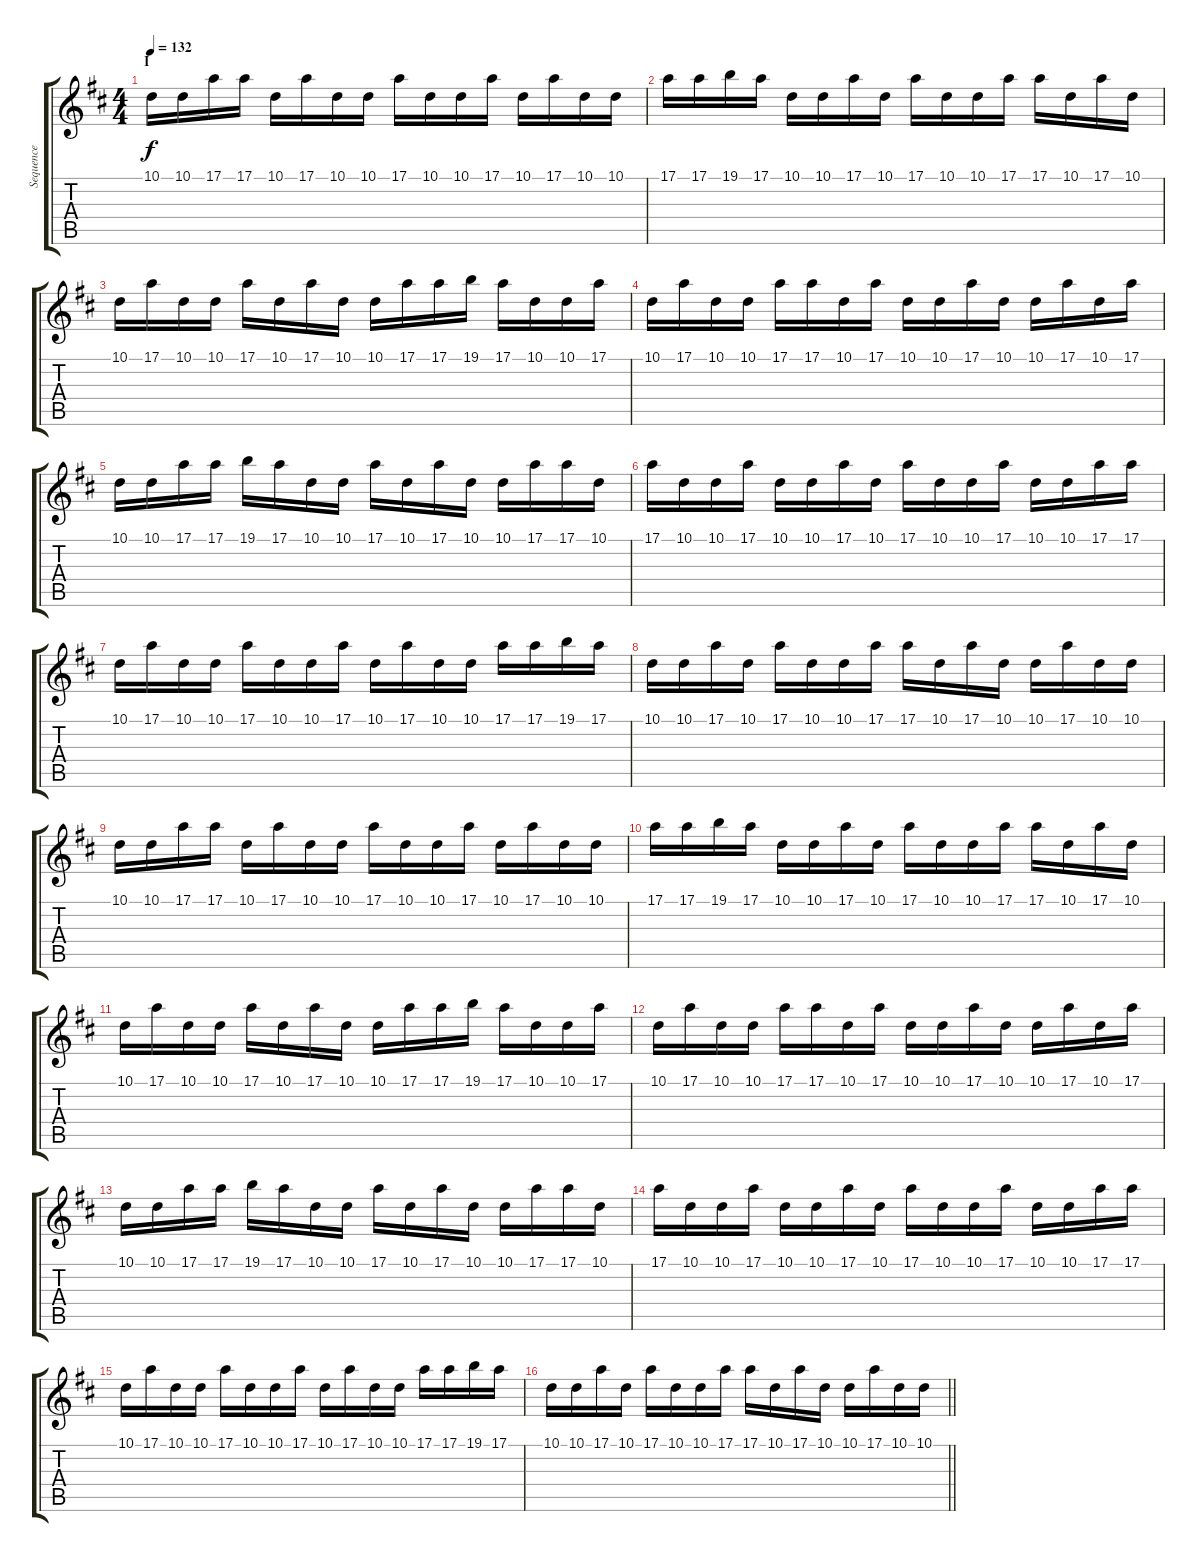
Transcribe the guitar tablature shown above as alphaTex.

\track ("Sequence" "Sequence") {instrument pad1newage}
\staff {score tabs}
\tuning (E4 B3 G3 D3 A2 E2) {hide}
\ts (4 4)
\section ("" "I")
\tempo 132
\clef g2
\ks d
10.1.16{dy f} 10.1.16 17.1.16 17.1.16 10.1.16 17.1.16 10.1.16 10.1.16 17.1.16 10.1.16 10.1.16 17.1.16 10.1.16 17.1.16 10.1.16 10.1.16 |
17.1.16 17.1.16 19.1.16 17.1.16 10.1.16 10.1.16 17.1.16 10.1.16 17.1.16 10.1.16 10.1.16 17.1.16 17.1.16 10.1.16 17.1.16 10.1.16 |
10.1.16 17.1.16 10.1.16 10.1.16 17.1.16 10.1.16 17.1.16 10.1.16 10.1.16 17.1.16 17.1.16 19.1.16 17.1.16 10.1.16 10.1.16 17.1.16 |
10.1.16 17.1.16 10.1.16 10.1.16 17.1.16 17.1.16 10.1.16 17.1.16 10.1.16 10.1.16 17.1.16 10.1.16 10.1.16 17.1.16 10.1.16 17.1.16 |
10.1.16 10.1.16 17.1.16 17.1.16 19.1.16 17.1.16 10.1.16 10.1.16 17.1.16 10.1.16 17.1.16 10.1.16 10.1.16 17.1.16 17.1.16 10.1.16 |
17.1.16 10.1.16 10.1.16 17.1.16 10.1.16 10.1.16 17.1.16 10.1.16 17.1.16 10.1.16 10.1.16 17.1.16 10.1.16 10.1.16 17.1.16 17.1.16 |
10.1.16 17.1.16 10.1.16 10.1.16 17.1.16 10.1.16 10.1.16 17.1.16 10.1.16 17.1.16 10.1.16 10.1.16 17.1.16 17.1.16 19.1.16 17.1.16 |
10.1.16 10.1.16 17.1.16 10.1.16 17.1.16 10.1.16 10.1.16 17.1.16 17.1.16 10.1.16 17.1.16 10.1.16 10.1.16 17.1.16 10.1.16 10.1.16 |
10.1.16 10.1.16 17.1.16 17.1.16 10.1.16 17.1.16 10.1.16 10.1.16 17.1.16 10.1.16 10.1.16 17.1.16 10.1.16 17.1.16 10.1.16 10.1.16 |
17.1.16 17.1.16 19.1.16 17.1.16 10.1.16 10.1.16 17.1.16 10.1.16 17.1.16 10.1.16 10.1.16 17.1.16 17.1.16 10.1.16 17.1.16 10.1.16 |
10.1.16 17.1.16 10.1.16 10.1.16 17.1.16 10.1.16 17.1.16 10.1.16 10.1.16 17.1.16 17.1.16 19.1.16 17.1.16 10.1.16 10.1.16 17.1.16 |
10.1.16 17.1.16 10.1.16 10.1.16 17.1.16 17.1.16 10.1.16 17.1.16 10.1.16 10.1.16 17.1.16 10.1.16 10.1.16 17.1.16 10.1.16 17.1.16 |
10.1.16 10.1.16 17.1.16 17.1.16 19.1.16 17.1.16 10.1.16 10.1.16 17.1.16 10.1.16 17.1.16 10.1.16 10.1.16 17.1.16 17.1.16 10.1.16 |
17.1.16 10.1.16 10.1.16 17.1.16 10.1.16 10.1.16 17.1.16 10.1.16 17.1.16 10.1.16 10.1.16 17.1.16 10.1.16 10.1.16 17.1.16 17.1.16 |
10.1.16 17.1.16 10.1.16 10.1.16 17.1.16 10.1.16 10.1.16 17.1.16 10.1.16 17.1.16 10.1.16 10.1.16 17.1.16 17.1.16 19.1.16 17.1.16 |
\barLineRight lightlight
10.1.16 10.1.16 17.1.16 10.1.16 17.1.16 10.1.16 10.1.16 17.1.16 17.1.16 10.1.16 17.1.16 10.1.16 10.1.16 17.1.16 10.1.16 10.1.16
